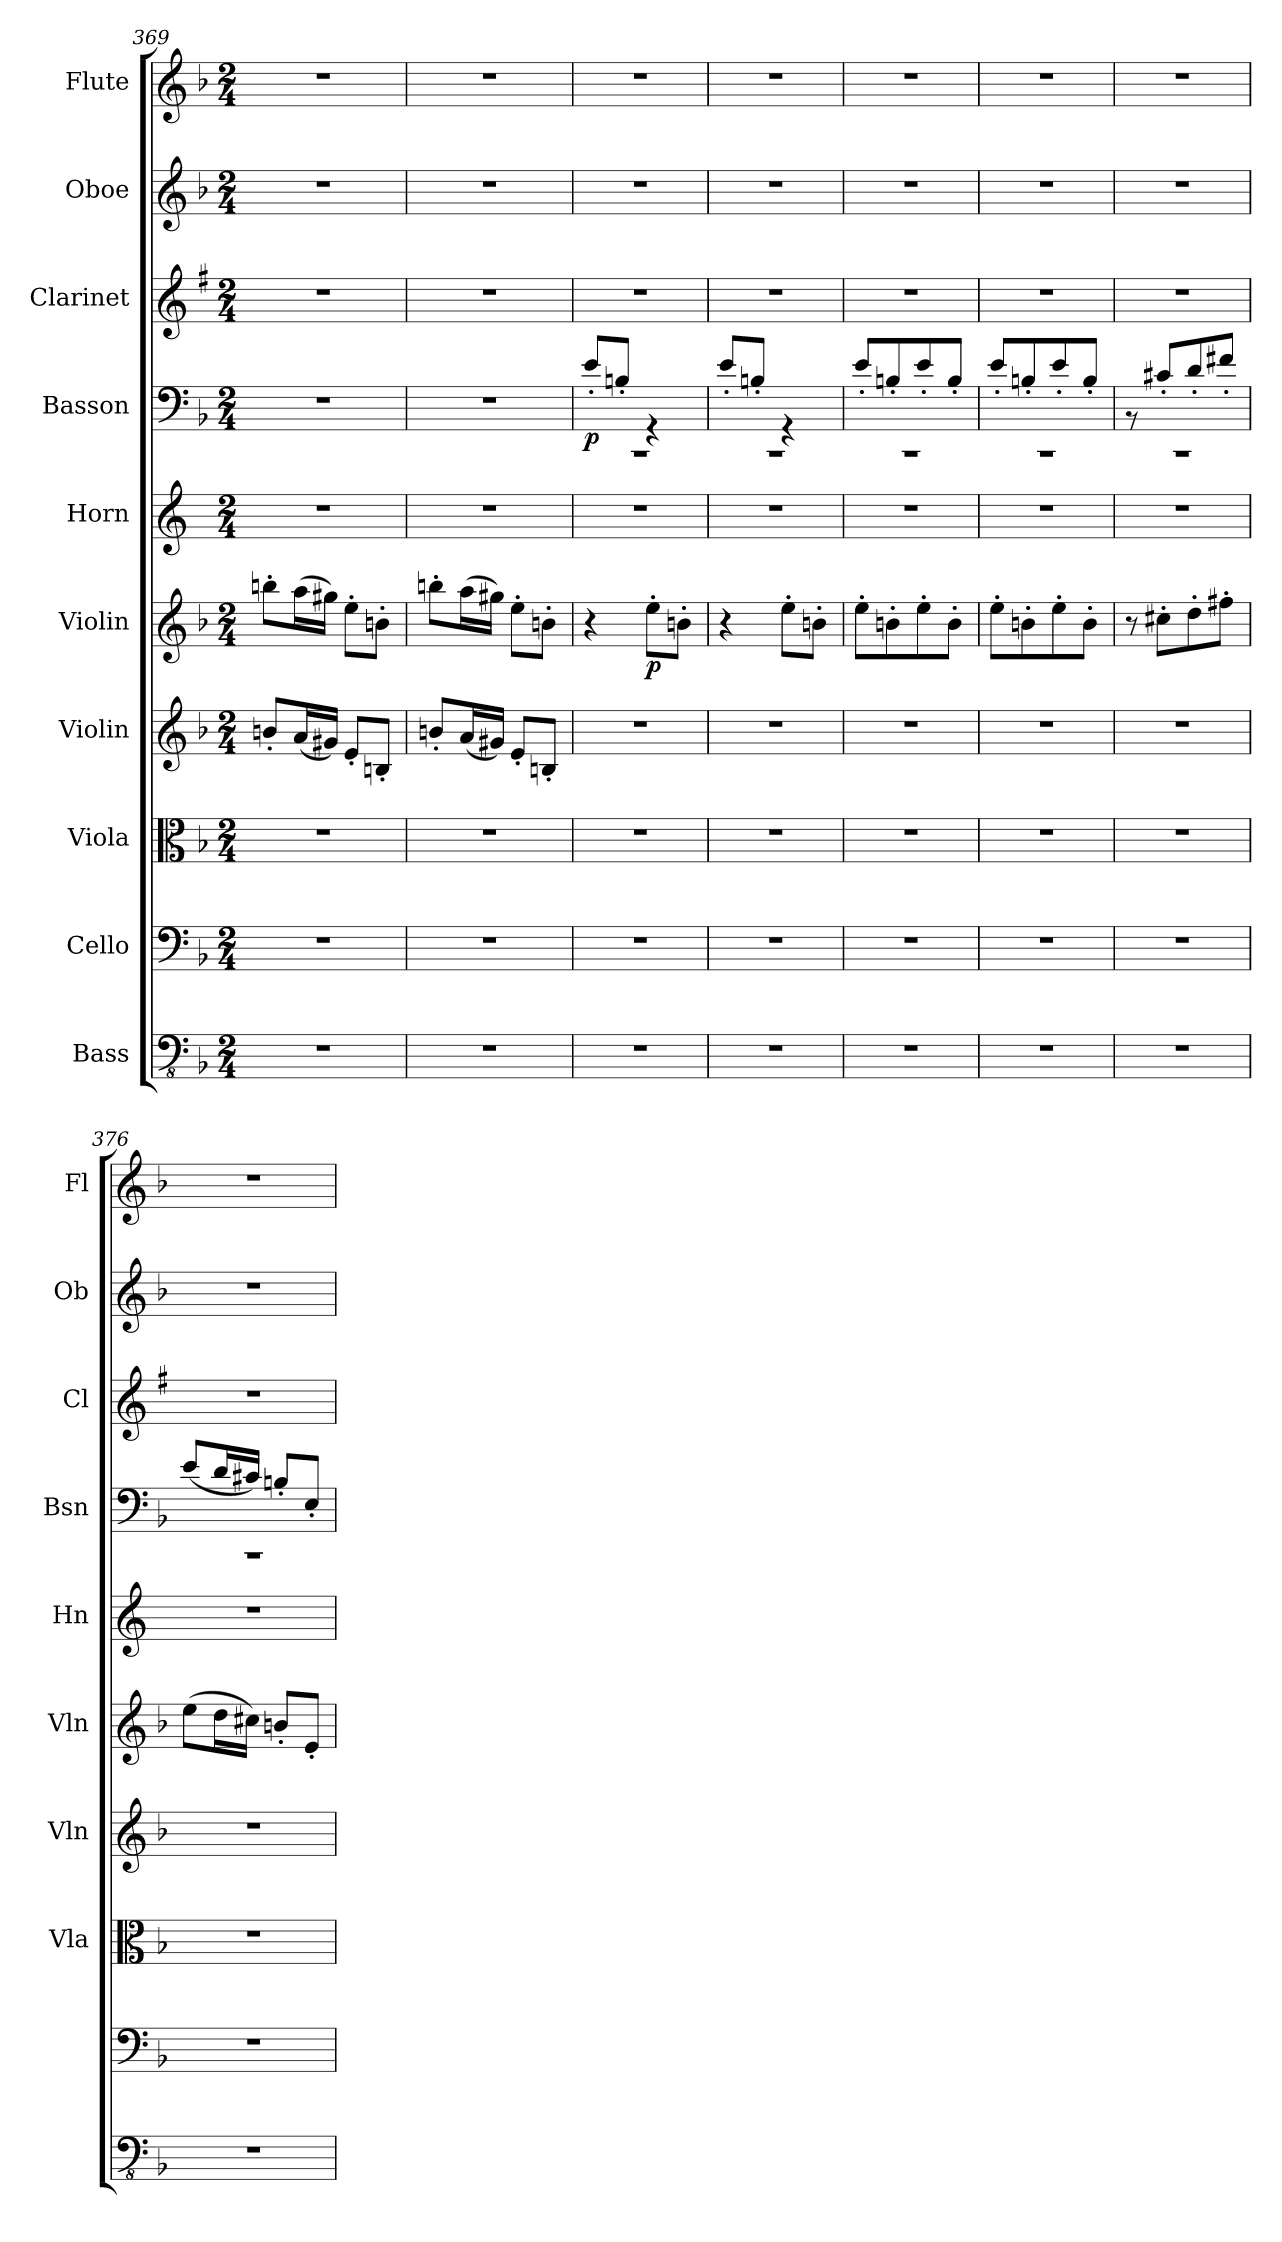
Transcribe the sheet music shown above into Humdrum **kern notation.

**kern	**kern	**kern	**kern	**kern	**dynam	**kern	**kern	**dynam	**kern	**kern	**kern
*part10	*part9	*part8	*part7	*part6	*part6	*part5	*part4	*part4	*part3	*part2	*part1
*staff10	*staff9	*staff8	*staff7	*staff6	*staff6	*staff5	*staff4	*staff4	*staff3	*staff2	*staff1
*I"Bass	*I"Cello	*I"Viola	*I"Violin	*I"Violin	*	*I"Horn	*I"Basson	*	*I"Clarinet	*I"Oboe	*I"Flute
*	*	*I'Vla	*I'Vln	*I'Vln	*	*I'Hn	*I'Bsn	*	*I'Cl	*I'Ob	*I'Fl
*clefFv4	*clefF4	*clefC3	*clefG2	*clefG2	*	*clefG2	*clefF4	*	*clefG2	*clefG2	*clefG2
*ITrd7c12	*	*	*	*	*	*ITrd4c7	*	*	*ITrd1c2	*	*
*k[b-]	*k[b-]	*k[b-]	*k[b-]	*k[b-]	*	*k[b-]	*k[b-]	*	*k[b-]	*k[b-]	*k[b-]
*M2/4	*M2/4	*M2/4	*M2/4	*M2/4	*	*M2/4	*M2/4	*	*M2/4	*M2/4	*M2/4
=369	=369	=369	=369	=369	=369	=369	=369	=369	=369	=369	=369
2r	2r	2r	8bn'/L	8bbn'\L	.	2r	2r	.	2r	2r	2r
.	.	.	(<16a/L	(>16aa\L	.	.	.	.	.	.	.
.	.	.	16g#X/JJ)	16gg#X\JJ)	.	.	.	.	.	.	.
.	.	.	8e'/L	8ee'\L	.	.	.	.	.	.	.
.	.	.	8Bn'/J	8bn'\J	.	.	.	.	.	.	.
=370	=370	=370	=370	=370	=370	=370	=370	=370	=370	=370	=370
2r	2r	2r	8bn'/L	8bbn'\L	.	2r	2r	.	2r	2r	2r
.	.	.	(<16a/L	(>16aa\L	.	.	.	.	.	.	.
.	.	.	16g#X/JJ)	16gg#X\JJ)	.	.	.	.	.	.	.
.	.	.	8e'/L	8ee'\L	.	.	.	.	.	.	.
.	.	.	8Bn'/J	8bn'\J	.	.	.	.	.	.	.
=371	=371	=371	=371	=371	=371	=371	=371	=371	=371	=371	=371
*	*	*	*	*	*	*	*^	*	*	*	*
!	!	!	!	!	!	!	!	!	!LO:DY:b	!	!	!
2r	2r	2r	2r	4r	.	2r	2rCC	8e'/L	p	2r	2r	2r
.	.	.	.	.	.	.	.	8Bn'/J	.	.	.	.
!	!	!	!	!	!LO:DY:b	!	!	!	!	!	!	!
.	.	.	.	8ee'\L	p	.	.	4r	.	.	.	.
.	.	.	.	8bn'\J	.	.	.	.	.	.	.	.
!!LO:PB:g=z
=372	=372	=372	=372	=372	=372	=372	=372	=372	=372	=372	=372	=372
2r	2r	2r	2r	4r	.	2r	2rCC	8e'/L	.	2r	2r	2r
.	.	.	.	.	.	.	.	8Bn'/J	.	.	.	.
.	.	.	.	8ee'\L	.	.	.	4r	.	.	.	.
.	.	.	.	8bn'\J	.	.	.	.	.	.	.	.
=373	=373	=373	=373	=373	=373	=373	=373	=373	=373	=373	=373	=373
2r	2r	2r	2r	8ee'\L	.	2r	2rCC	8e'/L	.	2r	2r	2r
.	.	.	.	8bn'\	.	.	.	8Bn'/	.	.	.	.
.	.	.	.	8ee'\	.	.	.	8e'/	.	.	.	.
.	.	.	.	8b'\J	.	.	.	8B'/J	.	.	.	.
=374	=374	=374	=374	=374	=374	=374	=374	=374	=374	=374	=374	=374
2r	2r	2r	2r	8ee'\L	.	2r	2rCC	8e'/L	.	2r	2r	2r
.	.	.	.	8bn'\	.	.	.	8Bn'/	.	.	.	.
.	.	.	.	8ee'\	.	.	.	8e'/	.	.	.	.
.	.	.	.	8b'\J	.	.	.	8B'/J	.	.	.	.
=375	=375	=375	=375	=375	=375	=375	=375	=375	=375	=375	=375	=375
2r	2r	2r	2r	8r	.	2r	2rCC	8r	.	2r	2r	2r
.	.	.	.	8cc#X'\L	.	.	.	8c#X'/L	.	.	.	.
.	.	.	.	8dd'\	.	.	.	8d'/	.	.	.	.
.	.	.	.	8ff#X'\J	.	.	.	8f#X'/J	.	.	.	.
=376	=376	=376	=376	=376	=376	=376	=376	=376	=376	=376	=376	=376
2r	2r	2r	2r	(>8ee\L	.	2r	2rCC	(>8e/L	.	2r	2r	2r
.	.	.	.	16dd\L	.	.	.	16d/L	.	.	.	.
.	.	.	.	16cc#X\JJ)	.	.	.	16c#X/JJ)	.	.	.	.
.	.	.	.	8bn'/L	.	.	.	8Bn'/L	.	.	.	.
.	.	.	.	8e'/J	.	.	.	8E'/J	.	.	.	.
*	*	*	*	*	*	*	*v	*v	*	*	*	*
=	=	=	=	=	=	=	=	=	=	=	=
*-	*-	*-	*-	*-	*-	*-	*-	*-	*-	*-	*-
